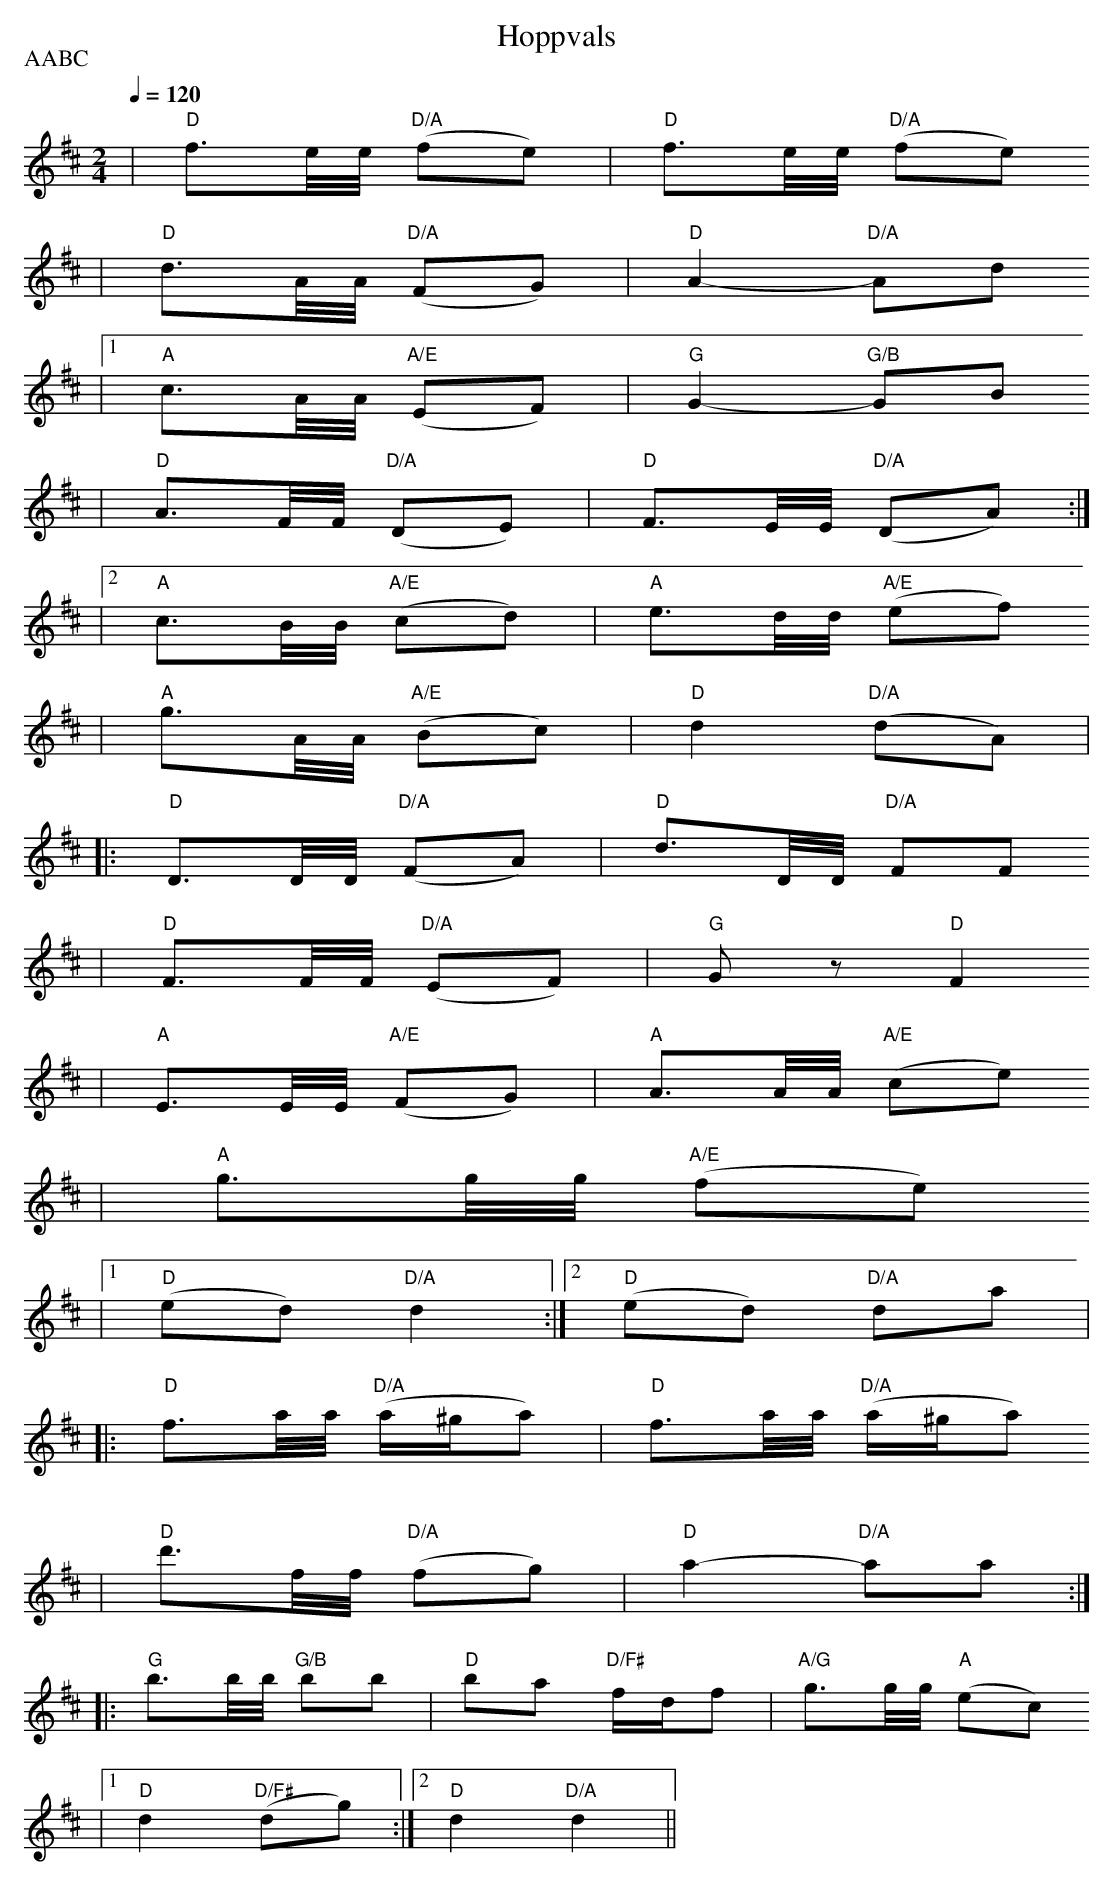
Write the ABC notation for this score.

X:1
T:Hoppvals
P:AABC
M:2/4
L:1/8
Q:1/4=120
K:D
|   "D"f3/2e/4e/4 "D/A"(fe) | "D"f3/2e/4e/4 "D/A"(fe)
|   "D"d3/2A/4A/4 "D/A"(FG) | "D"A2- "D/A"Ad
|[1 "A"c3/2A/4A/4 "A/E"(EF) | "G"G2- "G/B"GB
|   "D"A3/2F/4F/4 "D/A"(DE) | "D"F3/2E/4E/4 "D/A"(DA) :|
|[2 "A"c3/2B/4B/4 "A/E"(cd) | "A"e3/2d/4d/4 "A/E"(ef)
|   "A"g3/2A/4A/4 "A/E"(Bc) | "D"d2 "D/A"(dA) |
|: "D"D3/2D/4D/4 "D/A"(FA) | "D"d3/2D/4D/4 "D/A"FF
|  "D"F3/2F/4F/4 "D/A"(EF) | "G"Gz "D"F2
|  "A"E3/2E/4E/4 "A/E"(FG) | "A"A3/2A/4A/4 "A/E"(ce)
|  "A"g3/2g/4g/4  "A/E"(fe)
|[1 "D"(ed) "D/A"d2 :|[2 "D"(ed) "D/A"da |
|: "D"f3/2a/4a/4 "D/A"(a/^g/a) | "D"f3/2a/4a/4 "D/A"(a/^g/a)
|  "D"d'3/2f/4f/4 "D/A"(fg) | "D"a2- "D/A"aa :|
|: "G"b3/2b/4b/4 "G/B"bb | "D"ba "D/F#"f/d/f | "A/G"g3/2g/4g/4 "A"(ec)
| [1 "D"d2 "D/F#"(dg) :| [2 "D"d2 "D/A"d2 ||
